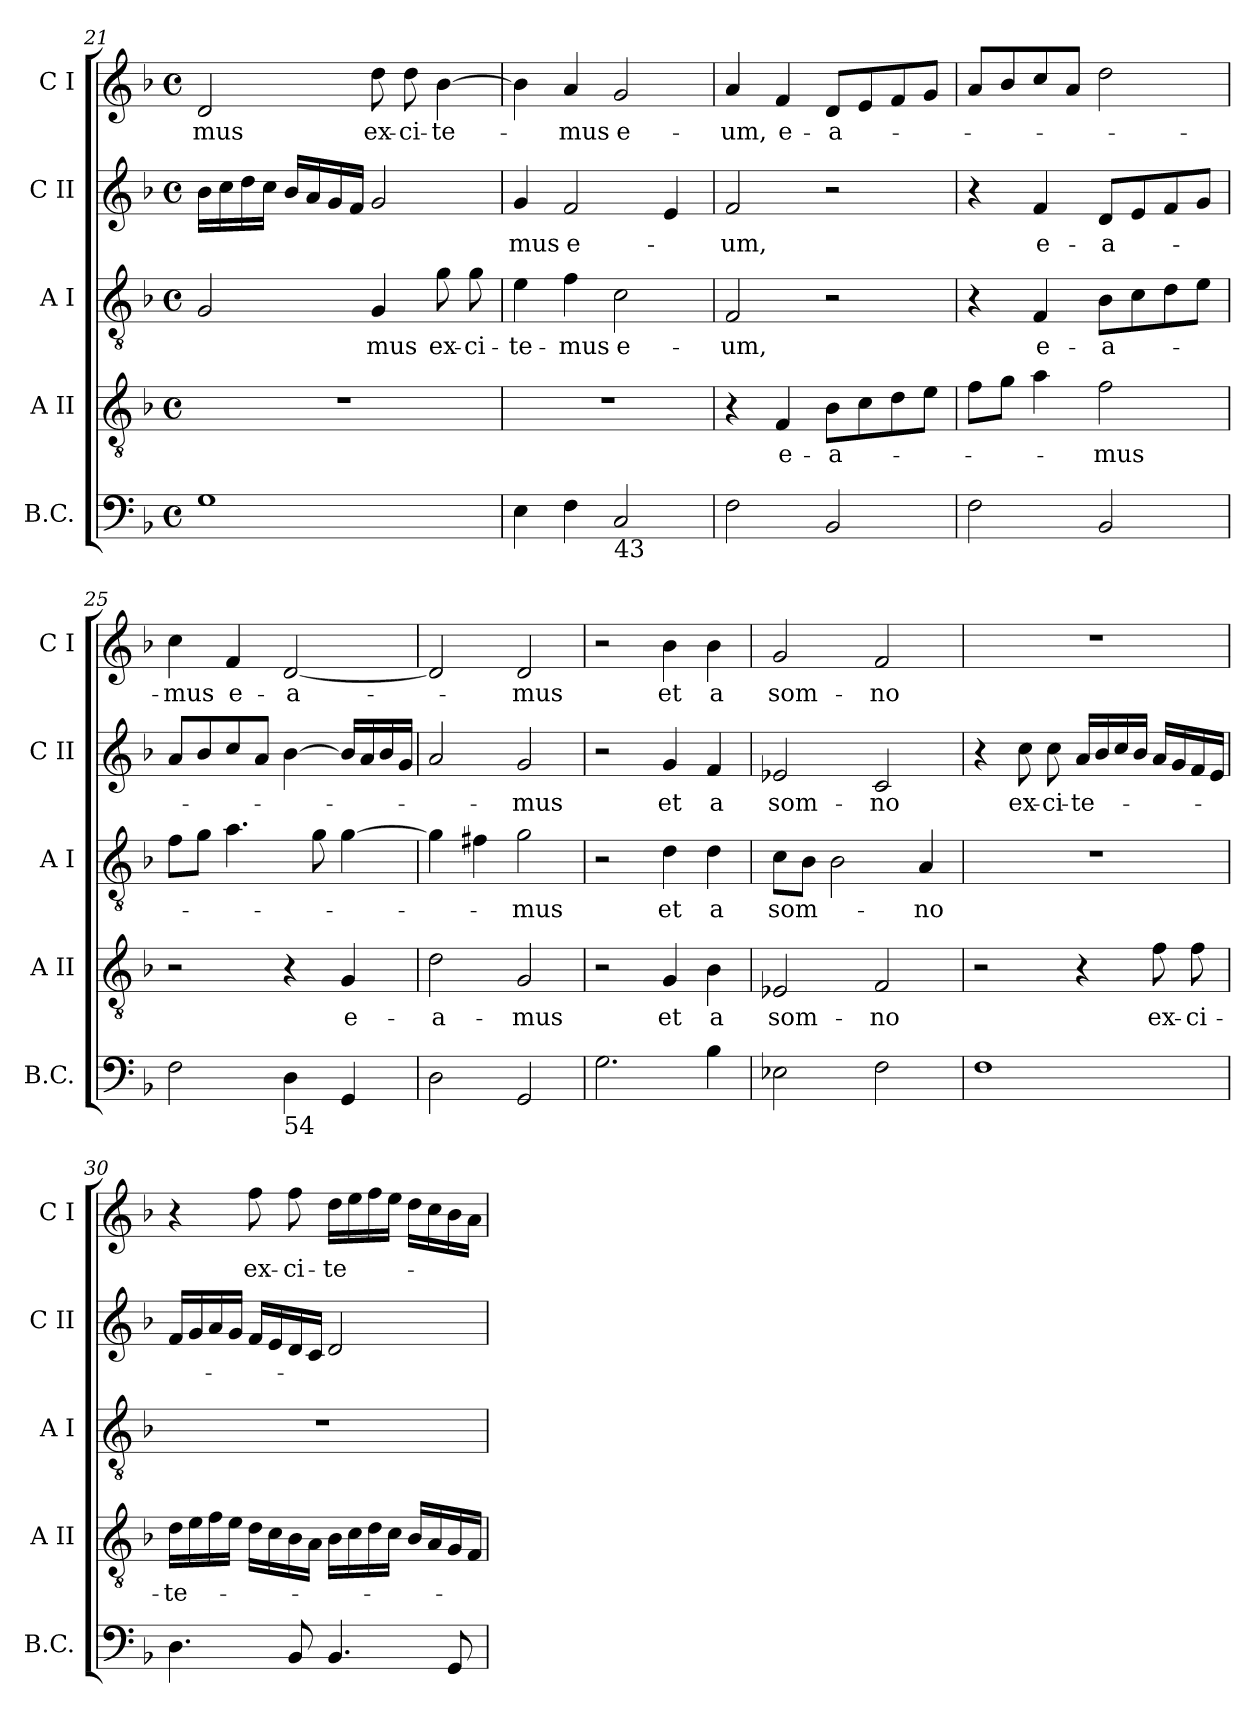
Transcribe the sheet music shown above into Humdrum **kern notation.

**kern	**kern	**text	**kern	**text	**kern	**text	**kern	**text
*part5	*part4	*part4	*part3	*part3	*part2	*part2	*part1	*part1
*staff5	*staff4	*staff4	*staff3	*staff3	*staff2	*staff2	*staff1	*staff1
*I"B.C.	*I"A II	*	*I"A I	*	*I"C II	*	*I"C I	*
*I'B.C.	*I'A II	*	*I'A I	*	*I'C II	*	*I'C I	*
*clefF4	*clefGv2	*	*clefGv2	*	*clefG2	*	*clefG2	*
*k[b-]	*k[b-]	*	*k[b-]	*	*k[b-]	*	*k[b-]	*
*F:	*F:	*	*F:	*	*F:	*	*F:	*
*M4/4	*M4/4	*	*M4/4	*	*M4/4	*	*M4/4	*
*met(c)	*met(c)	*	*met(c)	*	*met(c)	*	*met(c)	*
=21	=21	=21	=21	=21	=21	=21	=21	=21
!	!	!	!	!	!	!	!	!LO:LY:b
1G	1r	.	2G/	.	16b-\LL	.	2d/	-mus
.	.	.	.	.	16cc\	.	.	.
.	.	.	.	.	16dd\	.	.	.
.	.	.	.	.	16cc\JJ	.	.	.
.	.	.	.	.	16b-/LL	.	.	.
.	.	.	.	.	16a/	.	.	.
.	.	.	.	.	16g/	.	.	.
.	.	.	.	.	16f/JJ	.	.	.
!	!	!	!	!LO:LY:b	!	!	!	!LO:LY:b
.	.	.	4G/	-mus	2g/	.	8dd\	ex-
!	!	!	!	!	!	!	!	!LO:LY:b
.	.	.	.	.	.	.	8dd\	-ci-
!	!	!	!	!LO:LY:b	!	!	!	!LO:LY:b
.	.	.	8g\	ex-	.	.	[>4b-\	-te-
!	!	!	!	!LO:LY:b	!	!	!	!
.	.	.	8g\	-ci-	.	.	.	.
=22	=22	=22	=22	=22	=22	=22	=22	=22
!	!	!	!	!LO:LY:b	!	!LO:LY:b	!	!
4E\	1r	.	4e\	-te-	4g/	-mus	4b-\]	.
!	!	!	!	!LO:LY:b	!	!LO:LY:b	!	!LO:LY:b
4F\	.	.	4f\	-mus	2f/	e-	4a/	-mus
!LO:TX:b:t=43	!	!	!	!	!	!	!	!
!	!	!	!	!LO:LY:b	!	!	!	!LO:LY:b
2C/	.	.	2c\	e-	.	.	2g/	e-
.	.	.	.	.	4e/	.	.	.
!!LO:LB:g=z
=23	=23	=23	=23	=23	=23	=23	=23	=23
!	!	!	!	!LO:LY:b	!	!LO:LY:b	!	!LO:LY:b
2F\	4r	.	2F/	-um,	2f/	-um,	4a/	-um,
!	!	!LO:LY:b	!	!	!	!	!	!LO:LY:b
.	4F/	e-	.	.	.	.	4f/	e-
!	!	!LO:LY:b	!	!	!	!	!	!LO:LY:b
2BB-/	8B-\L	-a-	2r	.	2r	.	8d/L	-a-
.	8c\	.	.	.	.	.	8e/	.
.	8d\	.	.	.	.	.	8f/	.
.	8e\J	.	.	.	.	.	8g/J	.
=24	=24	=24	=24	=24	=24	=24	=24	=24
2F\	8f\L	.	4r	.	4r	.	8a/L	.
.	8g\J	.	.	.	.	.	8b-/	.
!	!	!	!	!LO:LY:b	!	!LO:LY:b	!	!
.	4a\	.	4F/	e-	4f/	e-	8cc/	.
.	.	.	.	.	.	.	8a/J	.
!	!	!LO:LY:b	!	!LO:LY:b	!	!LO:LY:b	!	!
2BB-/	2f\	-mus	8B-\L	-a-	8d/L	-a-	2dd\	.
.	.	.	8c\	.	8e/	.	.	.
.	.	.	8d\	.	8f/	.	.	.
.	.	.	8e\J	.	8g/J	.	.	.
=25	=25	=25	=25	=25	=25	=25	=25	=25
!	!	!	!	!	!	!	!	!LO:LY:b
2F\	2r	.	8f\L	.	8a/L	.	4cc\	-mus
.	.	.	8g\J	.	8b-/	.	.	.
!	!	!	!	!	!	!	!	!LO:LY:b
.	.	.	4.a\	.	8cc/	.	4f/	e-
.	.	.	.	.	8a/J	.	.	.
!LO:TX:b:t=54	!	!	!	!	!	!	!	!
!	!	!	!	!	!	!	!	!LO:LY:b
4D\	4r	.	.	.	[>4b-\	.	[<2d/	-a-
.	.	.	8g\	.	.	.	.	.
!	!	!LO:LY:b	!	!	!	!	!	!
4GG/	4G/	e-	[>4g\	.	16b-/LL]	.	.	.
.	.	.	.	.	16a/	.	.	.
.	.	.	.	.	16b-/	.	.	.
.	.	.	.	.	16g/JJ	.	.	.
=26	=26	=26	=26	=26	=26	=26	=26	=26
!	!	!LO:LY:b	!	!	!	!	!	!
2D\	2d\	-a-	4g\]	.	2a/	.	2d/]	.
.	.	.	4f#X\	.	.	.	.	.
!	!	!LO:LY:b	!	!LO:LY:b	!	!LO:LY:b	!	!LO:LY:b
2GG/	2G/	-mus	2g\	-mus	2g/	-mus	2d/	-mus
!!LO:LB:g=z
=27	=27	=27	=27	=27	=27	=27	=27	=27
2.G\	2r	.	2r	.	2r	.	2r	.
!	!	!LO:LY:b	!	!LO:LY:b	!	!LO:LY:b	!	!LO:LY:b
.	4G/	et	4d\	et	4g/	et	4b-\	et
!	!	!LO:LY:b	!	!LO:LY:b	!	!LO:LY:b	!	!LO:LY:b
4B-\	4B-\	a	4d\	a	4f/	a	4b-\	a
=28	=28	=28	=28	=28	=28	=28	=28	=28
!	!	!LO:LY:b	!	!LO:LY:b	!	!LO:LY:b	!	!LO:LY:b
2E-X\	2E-X/	som-	8c\L	som-	2e-X/	som-	2g/	som-
.	.	.	8B-\J	.	.	.	.	.
.	.	.	2B-\	.	.	.	.	.
!	!	!LO:LY:b	!	!	!	!LO:LY:b	!	!LO:LY:b
2F\	2F/	-no	.	.	2c/	-no	2f/	-no
!	!	!	!	!LO:LY:b	!	!	!	!
.	.	.	4A/	-no	.	.	.	.
=29	=29	=29	=29	=29	=29	=29	=29	=29
1F	2r	.	1r	.	4r	.	1r	.
!	!	!	!	!	!	!LO:LY:b	!	!
.	.	.	.	.	8cc\	ex-	.	.
!	!	!	!	!	!	!LO:LY:b	!	!
.	.	.	.	.	8cc\	-ci-	.	.
!	!	!	!	!	!	!LO:LY:b	!	!
.	4r	.	.	.	16a/LL	-te-	.	.
.	.	.	.	.	16b-/	.	.	.
.	.	.	.	.	16cc/	.	.	.
.	.	.	.	.	16b-/JJ	.	.	.
!	!	!LO:LY:b	!	!	!	!	!	!
.	8f\	ex-	.	.	16a/LL	.	.	.
.	.	.	.	.	16g/	.	.	.
!	!	!LO:LY:b	!	!	!	!	!	!
.	8f\	-ci-	.	.	16f/	.	.	.
.	.	.	.	.	16e/JJ	.	.	.
!!LO:PB:g=z
=30	=30	=30	=30	=30	=30	=30	=30	=30
!	!	!LO:LY:b	!	!	!	!	!	!
4.D\	16d\LL	-te-	1r	.	16f/LL	.	4r	.
.	16e\	.	.	.	16g/	.	.	.
.	16f\	.	.	.	16a/	.	.	.
.	16e\JJ	.	.	.	16g/JJ	.	.	.
!	!	!	!	!	!	!	!	!LO:LY:b
.	16d\LL	.	.	.	16f/LL	.	8ff\	ex-
.	16c\	.	.	.	16e/	.	.	.
!	!	!	!	!	!	!	!	!LO:LY:b
8BB-/	16B-\	.	.	.	16d/	.	8ff\	-ci-
.	16A\JJ	.	.	.	16c/JJ	.	.	.
!	!	!	!	!	!	!	!	!LO:LY:b
4.BB-/	16B-\LL	.	.	.	2d/	.	16dd\LL	-te-
.	16c\	.	.	.	.	.	16ee\	.
.	16d\	.	.	.	.	.	16ff\	.
.	16c\JJ	.	.	.	.	.	16ee\JJ	.
.	16B-/LL	.	.	.	.	.	16dd\LL	.
.	16A/	.	.	.	.	.	16cc\	.
8GG/	16G/	.	.	.	.	.	16b-\	.
.	16F/JJ	.	.	.	.	.	16a\JJ	.
=	=	=	=	=	=	=	=	=
*-	*-	*-	*-	*-	*-	*-	*-	*-
